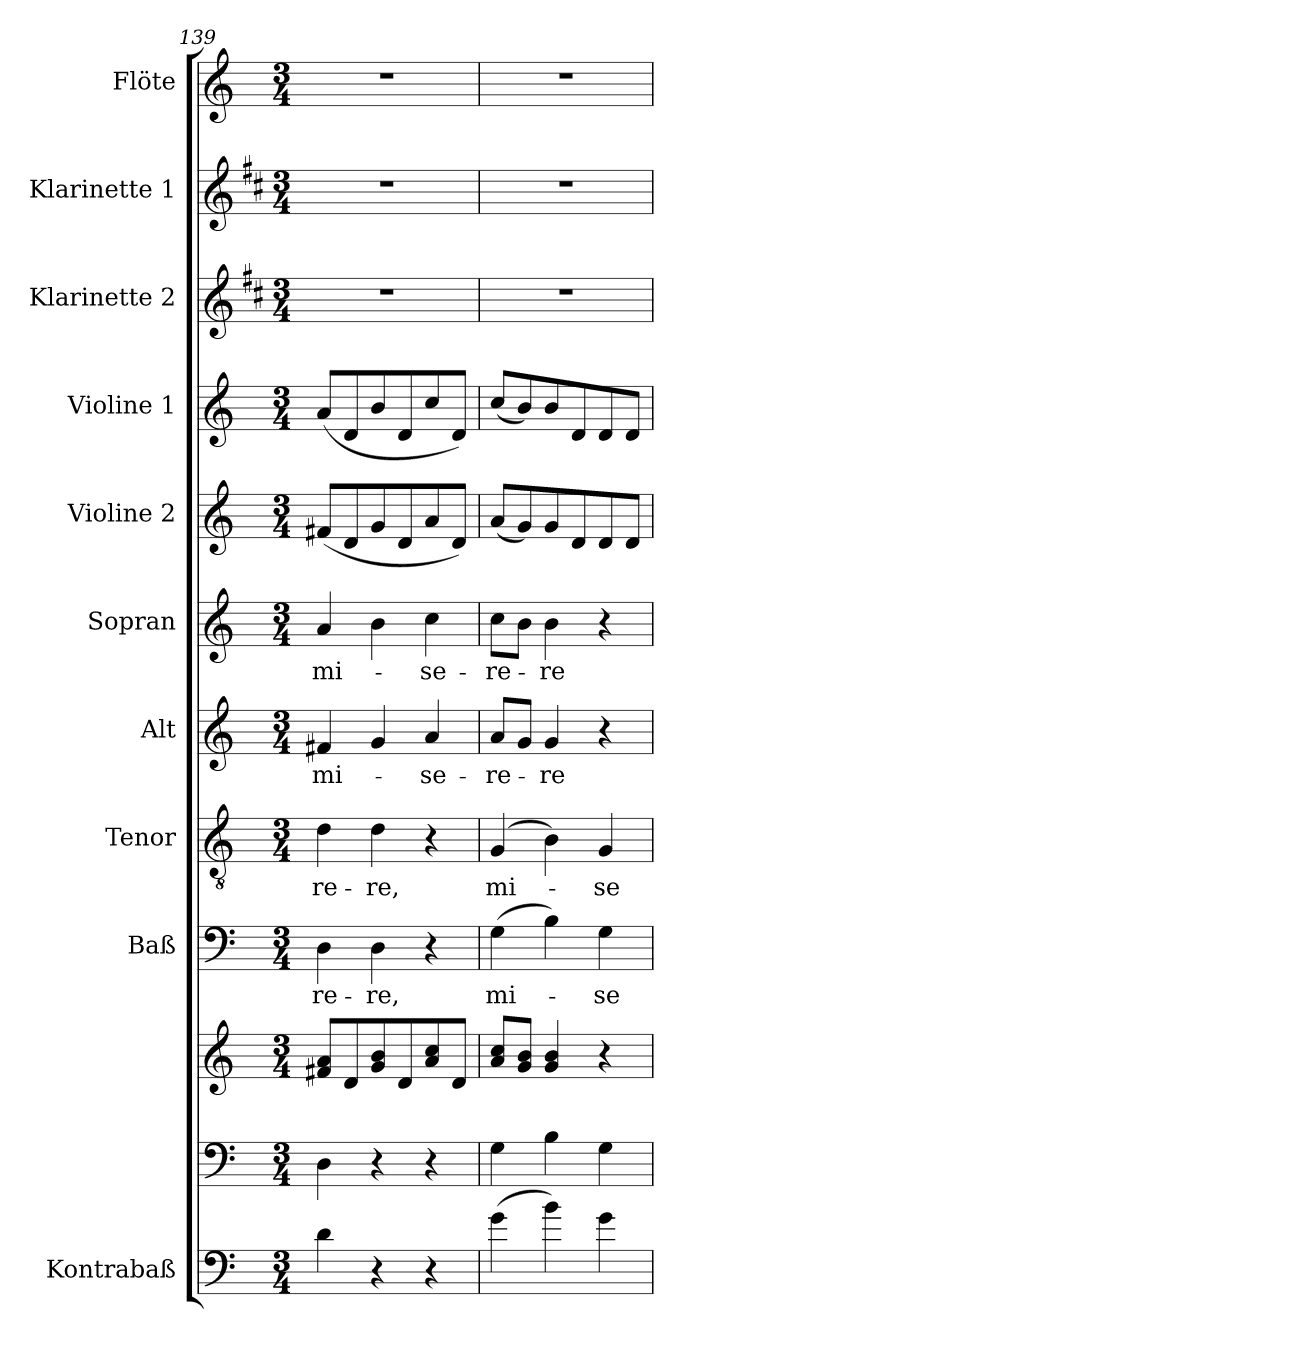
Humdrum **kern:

**kern	**kern	**kern	**kern	**text	**kern	**text	**kern	**text	**kern	**text	**kern	**kern	**kern	**kern	**kern
*part11	*part10	*part10	*part9	*part9	*part8	*part8	*part7	*part7	*part6	*part6	*part5	*part4	*part3	*part2	*part1
*staff12	*staff11	*staff10	*staff9	*staff9	*staff8	*staff8	*staff7	*staff7	*staff6	*staff6	*staff5	*staff4	*staff3	*staff2	*staff1
*I"Kontrabaß	*	*	*I"Baß	*	*I"Tenor	*	*I"Alt	*	*I"Sopran	*	*I"Violine 2	*I"Violine 1	*I"Klarinette 2	*I"Klarinette 1	*I"Flöte
*	*	*	*	*	*	*	*	*	*	*	*I'Vln	*I'Vln	*	*	*I'Fl
*clefF4	*clefF4	*clefG2	*clefF4	*	*clefGv2	*	*clefG2	*	*clefG2	*	*clefG2	*clefG2	*clefG2	*clefG2	*clefG2
*ITrd7c12	*	*	*	*	*	*	*	*	*	*	*	*	*ITrd1c2	*ITrd1c2	*
*k[]	*k[]	*k[]	*k[]	*	*k[]	*	*k[]	*	*k[]	*	*k[]	*k[]	*k[]	*k[]	*k[]
*C:	*C:	*C:	*C:	*	*C:	*	*C:	*	*C:	*	*C:	*C:	*C:	*C:	*C:
*M3/4	*M3/4	*M3/4	*M3/4	*	*M3/4	*	*M3/4	*	*M3/4	*	*M3/4	*M3/4	*M3/4	*M3/4	*M3/4
=139	=139	=139	=139	=139	=139	=139	=139	=139	=139	=139	=139	=139	=139	=139	=139
!	!	!	!	!LO:LY:b	!	!LO:LY:b	!	!LO:LY:b	!	!LO:LY:b	!	!	!	!	!
4D\	4D\	8f#X/ 8a/L	4D\	-re-	4d\	-re-	4f#X/	mi-	4a/	mi-	(<8f#X/L	(<8a/L	2.r	2.r	2.r
.	.	8d/	.	.	.	.	.	.	.	.	8d/	8d/	.	.	.
!	!	!	!	!LO:LY:b	!	!LO:LY:b	!	!	!	!	!	!	!	!	!
4r	4r	8g/ 8b/	4D\	-re,	4d\	-re,	4g/	.	4b\	.	8g/	8b/	.	.	.
.	.	8d/	.	.	.	.	.	.	.	.	8d/	8d/	.	.	.
!	!	!	!	!	!	!	!	!LO:LY:b	!	!LO:LY:b	!	!	!	!	!
4r	4r	8a/ 8cc/	4r	.	4r	.	4a/	-se-	4cc\	-se-	8a/	8cc/	.	.	.
.	.	8d/J	.	.	.	.	.	.	.	.	8d/J)	8d/J)	.	.	.
=140	=140	=140	=140	=140	=140	=140	=140	=140	=140	=140	=140	=140	=140	=140	=140
!	!	!	!	!LO:LY:b	!	!LO:LY:b	!	!LO:LY:b	!	!LO:LY:b	!	!	!	!	!
(>4G\	4G\	8a/ 8cc/L	(>4G\	mi-	(4G/	mi-	8a/L	-re-	8cc\L	-re-	(<8a/L	(<8cc/L	2.r	2.r	2.r
.	.	8g/ 8b/J	.	.	.	.	8g/J	.	8b\J	.	8g/)	8b/)	.	.	.
!	!	!	!	!	!	!	!	!LO:LY:b	!	!LO:LY:b	!	!	!	!	!
4B\)	4B\	4g/ 4b/	4B\)	.	4B\)	.	4g/	-re	4b\	-re	8g/	8b/	.	.	.
.	.	.	.	.	.	.	.	.	.	.	8d/	8d/	.	.	.
!	!	!	!	!LO:LY:b	!	!LO:LY:b	!	!	!	!	!	!	!	!	!
4G\	4G\	4r	4G\	-se-	4G/	-se-	4r	.	4r	.	8d/	8d/	.	.	.
.	.	.	.	.	.	.	.	.	.	.	8d/J	8d/J	.	.	.
=	=	=	=	=	=	=	=	=	=	=	=	=	=	=	=
*-	*-	*-	*-	*-	*-	*-	*-	*-	*-	*-	*-	*-	*-	*-	*-
